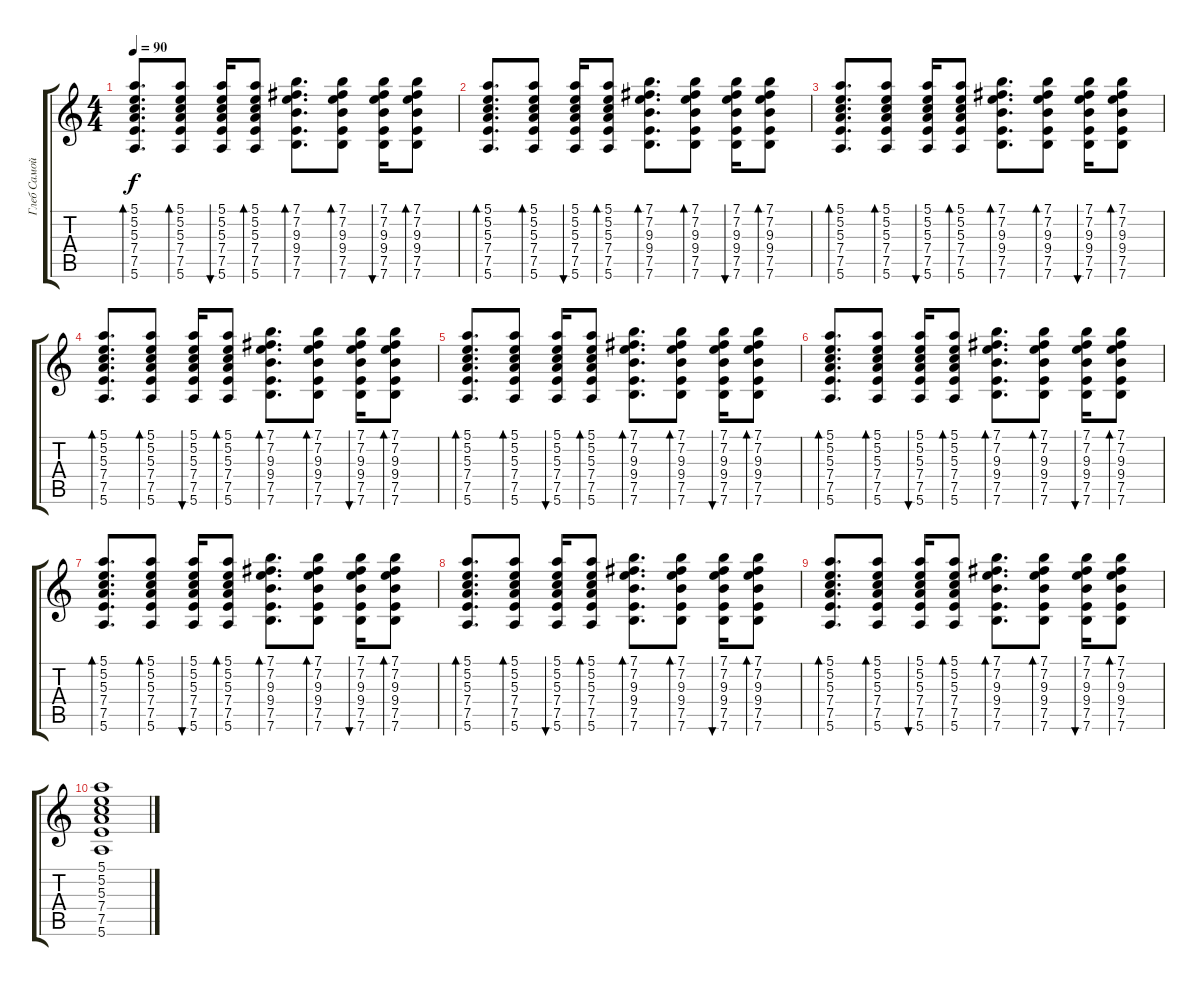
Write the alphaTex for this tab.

\track ("Глеб Самойлов" "Глеб Самой") {instrument acousticguitarsteel}
\staff {score tabs}
\tuning (E4 B3 G3 D3 A2 E2) {hide}
\ts (4 4)
\tempo 90
\clef g2
\ks c
(5.1 5.2 5.3 7.4 7.5 5.6).8{d bd 60 dy f volume 9} (5.1 5.2 5.3 7.4 7.5 5.6).8{bd 60} (5.1 5.2 5.3 7.4 7.5 5.6).16{bu 60} (5.1 5.2 5.3 7.4 7.5 5.6).8{bd 60} (7.1 7.2 9.3 9.4 7.5 7.6).8{d bd 60} (7.1 7.2 9.3 9.4 7.5 7.6).8{bd 60} (7.1 7.2 9.3 9.4 7.5 7.6).16{bu 60} (7.1 7.2 9.3 9.4 7.5 7.6).8{bd 60} |
(5.1 5.2 5.3 7.4 7.5 5.6).8{d bd 60 volume 9} (5.1 5.2 5.3 7.4 7.5 5.6).8{bd 60} (5.1 5.2 5.3 7.4 7.5 5.6).16{bu 60} (5.1 5.2 5.3 7.4 7.5 5.6).8{bd 60} (7.1 7.2 9.3 9.4 7.5 7.6).8{d bd 60} (7.1 7.2 9.3 9.4 7.5 7.6).8{bd 60} (7.1 7.2 9.3 9.4 7.5 7.6).16{bu 60} (7.1 7.2 9.3 9.4 7.5 7.6).8{bd 60} |
(5.1 5.2 5.3 7.4 7.5 5.6).8{d bd 60 volume 9} (5.1 5.2 5.3 7.4 7.5 5.6).8{bd 60} (5.1 5.2 5.3 7.4 7.5 5.6).16{bu 60} (5.1 5.2 5.3 7.4 7.5 5.6).8{bd 60} (7.1 7.2 9.3 9.4 7.5 7.6).8{d bd 60} (7.1 7.2 9.3 9.4 7.5 7.6).8{bd 60} (7.1 7.2 9.3 9.4 7.5 7.6).16{bu 60} (7.1 7.2 9.3 9.4 7.5 7.6).8{bd 60} |
(5.1 5.2 5.3 7.4 7.5 5.6).8{d bd 60 volume 9} (5.1 5.2 5.3 7.4 7.5 5.6).8{bd 60} (5.1 5.2 5.3 7.4 7.5 5.6).16{bu 60} (5.1 5.2 5.3 7.4 7.5 5.6).8{bd 60} (7.1 7.2 9.3 9.4 7.5 7.6).8{d bd 60} (7.1 7.2 9.3 9.4 7.5 7.6).8{bd 60} (7.1 7.2 9.3 9.4 7.5 7.6).16{bu 60} (7.1 7.2 9.3 9.4 7.5 7.6).8{bd 60} |
(5.1 5.2 5.3 7.4 7.5 5.6).8{d bd 60 volume 9} (5.1 5.2 5.3 7.4 7.5 5.6).8{bd 60} (5.1 5.2 5.3 7.4 7.5 5.6).16{bu 60} (5.1 5.2 5.3 7.4 7.5 5.6).8{bd 60} (7.1 7.2 9.3 9.4 7.5 7.6).8{d bd 60} (7.1 7.2 9.3 9.4 7.5 7.6).8{bd 60} (7.1 7.2 9.3 9.4 7.5 7.6).16{bu 60} (7.1 7.2 9.3 9.4 7.5 7.6).8{bd 60} |
(5.1 5.2 5.3 7.4 7.5 5.6).8{d bd 60 volume 9} (5.1 5.2 5.3 7.4 7.5 5.6).8{bd 60} (5.1 5.2 5.3 7.4 7.5 5.6).16{bu 60} (5.1 5.2 5.3 7.4 7.5 5.6).8{bd 60} (7.1 7.2 9.3 9.4 7.5 7.6).8{d bd 60} (7.1 7.2 9.3 9.4 7.5 7.6).8{bd 60} (7.1 7.2 9.3 9.4 7.5 7.6).16{bu 60} (7.1 7.2 9.3 9.4 7.5 7.6).8{bd 60} |
(5.1 5.2 5.3 7.4 7.5 5.6).8{d bd 60 volume 9} (5.1 5.2 5.3 7.4 7.5 5.6).8{bd 60} (5.1 5.2 5.3 7.4 7.5 5.6).16{bu 60} (5.1 5.2 5.3 7.4 7.5 5.6).8{bd 60} (7.1 7.2 9.3 9.4 7.5 7.6).8{d bd 60} (7.1 7.2 9.3 9.4 7.5 7.6).8{bd 60} (7.1 7.2 9.3 9.4 7.5 7.6).16{bu 60} (7.1 7.2 9.3 9.4 7.5 7.6).8{bd 60} |
(5.1 5.2 5.3 7.4 7.5 5.6).8{d bd 60 volume 9} (5.1 5.2 5.3 7.4 7.5 5.6).8{bd 60} (5.1 5.2 5.3 7.4 7.5 5.6).16{bu 60} (5.1 5.2 5.3 7.4 7.5 5.6).8{bd 60} (7.1 7.2 9.3 9.4 7.5 7.6).8{d bd 60} (7.1 7.2 9.3 9.4 7.5 7.6).8{bd 60} (7.1 7.2 9.3 9.4 7.5 7.6).16{bu 60} (7.1 7.2 9.3 9.4 7.5 7.6).8{bd 60} |
(5.1 5.2 5.3 7.4 7.5 5.6).8{d bd 60 volume 9} (5.1 5.2 5.3 7.4 7.5 5.6).8{bd 60} (5.1 5.2 5.3 7.4 7.5 5.6).16{bu 60} (5.1 5.2 5.3 7.4 7.5 5.6).8{bd 60} (7.1 7.2 9.3 9.4 7.5 7.6).8{d bd 60} (7.1 7.2 9.3 9.4 7.5 7.6).8{bd 60} (7.1 7.2 9.3 9.4 7.5 7.6).16{bu 60} (7.1 7.2 9.3 9.4 7.5 7.6).8{bd 60} |
(5.1 5.2 5.3 7.4 7.5 5.6).1
